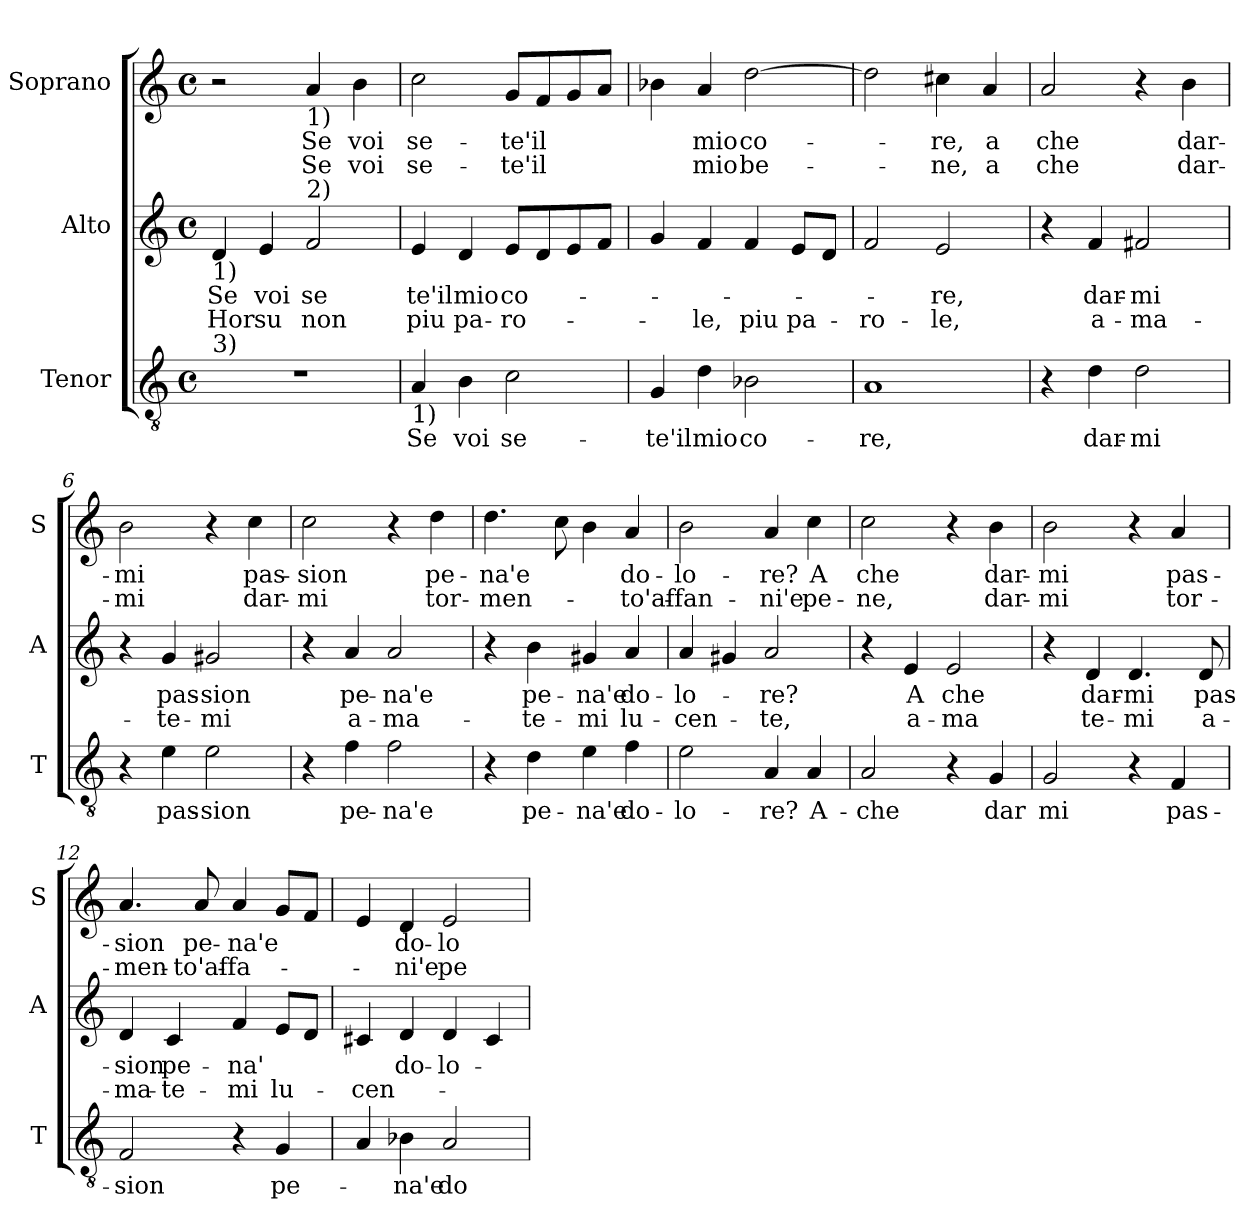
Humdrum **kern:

**kern	**text	**kern	**text	**text	**kern	**text	**text
*part3	*part3	*part2	*part2	*part2	*part1	*part1	*part1
*staff3	*staff3	*staff2	*staff2	*staff2	*staff1	*staff1	*staff1
*I"Tenor	*	*I"Alto	*	*	*I"Soprano	*	*
*I'T	*	*I'A	*	*	*I'S	*	*
*clefGv2	*	*clefG2	*	*	*clefG2	*	*
*k[]	*	*k[]	*	*	*k[]	*	*
*C:	*	*C:	*	*	*C:	*	*
*M4/4	*	*M4/4	*	*	*M4/4	*	*
*met(c)	*	*met(c)	*	*	*met(c)	*	*
=1	=1	=1	=1	=1	=1	=1	=1
!	!	!LO:TX:b:t=1)	!	!	!	!	!
!LO:TX:a:t=3)	!	!	!	!	!	!	!
!	!	!	!LO:LY:b	!LO:LY:b	!	!	!
1r	.	4d/	Se	Hor	2r	.	.
!	!	!	!LO:LY:b	!LO:LY:b	!	!	!
.	.	4e/	voi	su	.	.	.
!	!	!	!	!	!LO:TX:b:t=1)	!	!
!	!	!LO:TX:a:t=2)	!	!	!	!	!
!	!	!	!LO:LY:b	!LO:LY:b	!	!LO:LY:b	!LO:LY:b
.	.	2f/	se	non	4a/	Se	Se
!	!	!	!	!	!	!LO:LY:b	!LO:LY:b
.	.	.	.	.	4b\	voi	voi
=2	=2	=2	=2	=2	=2	=2	=2
!LO:TX:b:t=1)	!	!	!	!	!	!	!
!	!LO:LY:b	!	!LO:LY:b	!LO:LY:b	!	!LO:LY:b	!LO:LY:b
4A/	Se	4e/	te'il	piu	2cc\	se-	se-
!	!LO:LY:b	!	!LO:LY:b	!LO:LY:b	!	!	!
4B\	voi	4d/	mio	pa-	.	.	.
!	!LO:LY:b	!	!LO:LY:b	!LO:LY:b	!	!LO:LY:b	!LO:LY:b
2c\	se-	8e/L	co-	-ro-	8g/L	-te'il	-te'il
.	.	8d/	.	.	8f/	.	.
.	.	8e/	.	.	8g/	.	.
.	.	8f/J	.	.	8a/J	.	.
=3	=3	=3	=3	=3	=3	=3	=3
!	!LO:LY:b	!	!	!	!	!	!
4G/	-te'il	4g/	.	.	4b-X\	.	.
!	!LO:LY:b	!	!	!LO:LY:b	!	!LO:LY:b	!LO:LY:b
4d\	mio	4f/	.	-le,	4a/	mio	mio
!	!LO:LY:b	!	!	!LO:LY:b	!	!LO:LY:b	!LO:LY:b
2B-X\	co-	4f/	.	piu	[2dd\	co-	be-
!	!	!	!	!LO:LY:b	!	!	!
.	.	8e/L	.	pa-	.	.	.
.	.	8d/J	.	.	.	.	.
=4	=4	=4	=4	=4	=4	=4	=4
!	!LO:LY:b	!	!	!LO:LY:b	!	!	!
1A	-re,	2f/	.	-ro-	2dd\]	.	.
!	!	!	!LO:LY:b	!LO:LY:b	!	!LO:LY:b	!LO:LY:b
.	.	2e/	-re,	-le,	4cc#X\	-re,	-ne,
!	!	!	!	!	!	!LO:LY:b	!LO:LY:b
.	.	.	.	.	4a/	a	a
!!LO:LB:g=z
=5	=5	=5	=5	=5	=5	=5	=5
!	!	!	!	!	!	!LO:LY:b	!LO:LY:b
4r	.	4r	.	.	2a/	che	che
!	!LO:LY:b	!	!LO:LY:b	!LO:LY:b	!	!	!
4d\	dar-	4f/	dar-	a-	.	.	.
!	!LO:LY:b	!	!LO:LY:b	!LO:LY:b	!	!	!
2d\	-mi	2f#X/	-mi	-ma-	4r	.	.
!	!	!	!	!	!	!LO:LY:b	!LO:LY:b
.	.	.	.	.	4b\	dar-	dar-
=6	=6	=6	=6	=6	=6	=6	=6
!	!	!	!	!	!	!LO:LY:b	!LO:LY:b
4r	.	4r	.	.	2b\	-mi	-mi
!	!LO:LY:b	!	!LO:LY:b	!LO:LY:b	!	!	!
4e\	pas-	4g/	pas-	-te-	.	.	.
!	!LO:LY:b	!	!LO:LY:b	!LO:LY:b	!	!	!
2e\	-sion	2g#X/	-sion	-mi	4r	.	.
!	!	!	!	!	!	!LO:LY:b	!LO:LY:b
.	.	.	.	.	4cc\	pas-	dar-
=7	=7	=7	=7	=7	=7	=7	=7
!	!	!	!	!	!	!LO:LY:b	!LO:LY:b
4r	.	4r	.	.	2cc\	-sion	-mi
!	!LO:LY:b	!	!LO:LY:b	!LO:LY:b	!	!	!
4f\	pe-	4a/	pe-	a-	.	.	.
!	!LO:LY:b	!	!LO:LY:b	!LO:LY:b	!	!	!
2f\	-na'e	2a/	-na'e	-ma-	4r	.	.
!	!	!	!	!	!	!LO:LY:b	!LO:LY:b
.	.	.	.	.	4dd\	pe-	tor-
=8	=8	=8	=8	=8	=8	=8	=8
!	!	!	!	!	!	!LO:LY:b	!LO:LY:b
4r	.	4r	.	.	4.dd\	-na'e	-men-
!	!LO:LY:b	!	!LO:LY:b	!LO:LY:b	!	!	!
4d\	pe-	4b\	pe-	-te-	.	.	.
.	.	.	.	.	8cc\	.	.
!	!LO:LY:b	!	!LO:LY:b	!LO:LY:b	!	!	!
4e\	-na'e	4g#X/	-na'e	-mi	4b\	.	.
!	!LO:LY:b	!	!LO:LY:b	!LO:LY:b	!	!LO:LY:b	!LO:LY:b
4f\	do-	4a/	do-	lu-	4a/	do-	-to'af-
!!LO:LB:g=z
=9	=9	=9	=9	=9	=9	=9	=9
!	!LO:LY:b	!	!LO:LY:b	!LO:LY:b	!	!LO:LY:b	!LO:LY:b
2e\	-lo-	4a/	-lo-	-cen-	2b\	-lo-	-fan-
.	.	4g#X/	.	.	.	.	.
!	!LO:LY:b	!	!LO:LY:b	!LO:LY:b	!	!LO:LY:b	!LO:LY:b
4A/	-re?	2a/	-re?	-te,	4a/	-re?	-ni'e
!	!LO:LY:b	!	!	!	!	!LO:LY:b	!LO:LY:b
4A/	A-	.	.	.	4cc\	A	pe-
=10	=10	=10	=10	=10	=10	=10	=10
!	!LO:LY:b	!	!	!	!	!LO:LY:b	!LO:LY:b
2A/	-che	4r	.	.	2cc\	che	-ne,
!	!	!	!LO:LY:b	!LO:LY:b	!	!	!
.	.	4e/	A	a-	.	.	.
!	!	!	!LO:LY:b	!LO:LY:b	!	!	!
4r	.	2e/	che	-ma	4r	.	.
!	!LO:LY:b	!	!	!	!	!LO:LY:b	!LO:LY:b
4G/	dar	.	.	.	4b\	dar-	dar-
=11	=11	=11	=11	=11	=11	=11	=11
!	!LO:LY:b	!	!	!	!	!LO:LY:b	!LO:LY:b
2G/	mi	4r	.	.	2b\	-mi	-mi
!	!	!	!LO:LY:b	!LO:LY:b	!	!	!
.	.	4d/	dar-	te-	.	.	.
!	!	!	!LO:LY:b	!LO:LY:b	!	!	!
4r	.	4.d/	-mi	-mi	4r	.	.
!	!LO:LY:b	!	!	!	!	!LO:LY:b	!LO:LY:b
4F/	pas-	.	.	.	4a/	pas-	tor-
!	!	!	!LO:LY:b	!LO:LY:b	!	!	!
.	.	8d/	pas-	a-	.	.	.
=12	=12	=12	=12	=12	=12	=12	=12
!	!LO:LY:b	!	!LO:LY:b	!LO:LY:b	!	!LO:LY:b	!LO:LY:b
2F/	-sion	4d/	-sion	-ma-	4.a/	-sion	-men-
!	!	!	!LO:LY:b	!LO:LY:b	!	!	!
.	.	4c/	pe-	-te-	.	.	.
!	!	!	!	!	!	!LO:LY:b	!LO:LY:b
.	.	.	.	.	8a/	pe-	-to'af-
!	!	!	!LO:LY:b	!LO:LY:b	!	!LO:LY:b	!LO:LY:b
4r	.	4f/	-na'	-mi	4a/	-na'e	-fa-
!	!LO:LY:b	!	!	!LO:LY:b	!	!	!
4G/	pe-	8e/L	.	lu-	8g/L	.	.
.	.	8d/J	.	.	8f/J	.	.
!!LO:PB:g=z
=13	=13	=13	=13	=13	=13	=13	=13
!	!	!	!	!LO:LY:b	!	!	!
4A/	.	4c#X/	.	-cen-	4e/	.	.
!	!LO:LY:b	!	!LO:LY:b	!	!	!LO:LY:b	!LO:LY:b
4B-X\	-na'e	4d/	do-	.	4d/	do-	-ni'e
!	!LO:LY:b	!	!LO:LY:b	!	!	!LO:LY:b	!LO:LY:b
2A/	do-	4d/	-lo-	.	2e/	-lo-	pe-
.	.	4c#/	.	.	.	.	.
=	=	=	=	=	=	=	=
*-	*-	*-	*-	*-	*-	*-	*-
